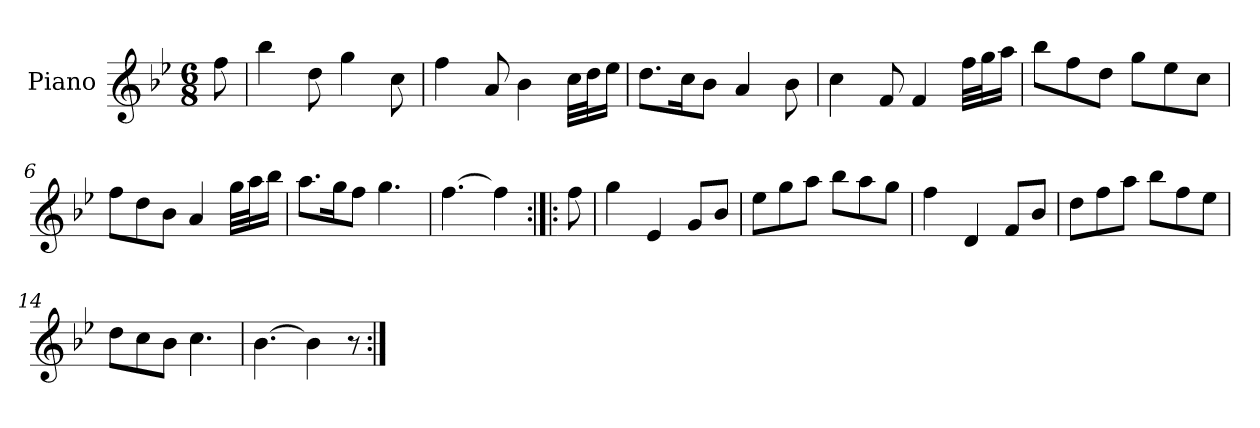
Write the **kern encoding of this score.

**kern
*part1
*staff1
*I"Piano
*I'Pno.
*clefG2
*k[b-e-]
*M6/8
=
8ff\
=1
4bb-\
8dd\
4gg\
8cc\
=2
4ff\
8a/
4b-\
32cc\LLL
32dd\J
16ee-\JJ
=3
8.dd\L
16cc\K
8b-\J
4a/
8b-\
=4
4cc\
8f/
4f/
32ff\LLL
32gg\J
16aa\JJ
=5
8bb-\L
8ff\
8dd\J
8gg\L
8ee-\
8cc\J
=6
8ff\L
8dd\
8b-\J
4a/
32gg\LLL
32aa\J
16bb-\JJ
=7
8.aa\L
16gg\K
8ff\J
4.gg\
=8
[4.ff\
4ff\]
=9:|!|:
8ff\
=10
4gg\
4e-/
8g/L
8b-/J
=11
8ee-\L
8gg\
8aa\J
8bb-\L
8aa\
8gg\J
=12
4ff\
4d/
8f/L
8b-/J
=13
8dd\L
8ff\
8aa\J
8bb-\L
8ff\
8ee-\J
=14
8dd\L
8cc\
8b-\J
4.cc\
=15
[4.b-\
4b-\]
8r
=:|!
*-
